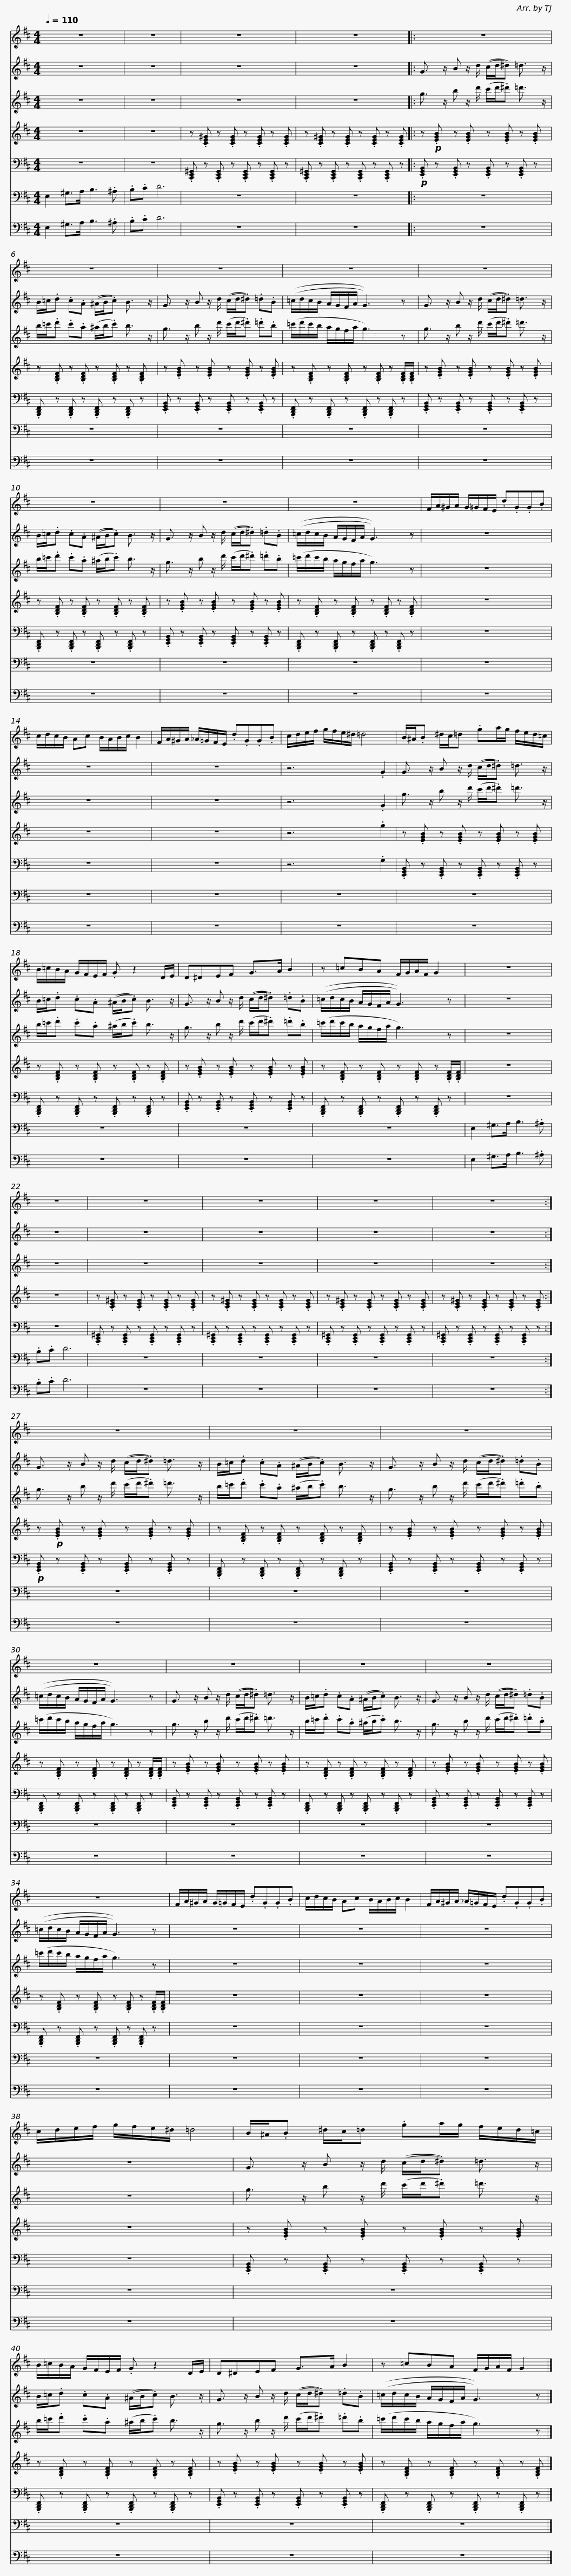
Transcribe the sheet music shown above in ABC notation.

X:1
%%score 1 2 3 4 5 6 7
L:1/8
Q:1/4=110
M:4/4
I:linebreak $
K:D
V:1 treble transpose=24
V:2 treble
V:3 treble transpose=12
V:4 treble transpose=-12
V:5 bass transpose=-12
V:6 bass
V:7 bass
V:1
 z8 | z8 | z8 | z8 |:$ z8 | %5
 z8 |$ z8 | z8 |$ z8 | z8 |$ %10
 z8 | z8 |$ F/A/^G/A/ G/=G/F/E/ .d.G.G.B | c/d/c/B/ Ac B/A/B/c/ B2 | F/A/^G/A/ _A/=G/F/E/ .d.G.G.B |$ %15
 c/d/e/f/ g/f/e/^d/ =d4 | B/^A/.B ^d/c/=d .ga/g/ f/e/d/=c/ |$ B/=c/B/A/ G/F/E/F/ .G z2 D/E/ | D^DEF G>A B2 |$ z =cBA F/G/A/F/ G2 | %20
 z8 | z8 | z8 |$ z8 | z8 | %25
 z8 :|$ z8 | z8 |$ z8 | z8 |$ %30
 z8 | z8 |$ z8 | z8 |$ F/A/^G/A/ G/=G/F/E/ .d.G.G.B | %35
 c/d/c/B/ Ac B/A/B/c/ B2 | F/A/^G/A/ _A/=G/F/E/ .d.G.G.B |$ c/d/e/f/ g/f/e/^d/ =d4 | B/^A/.B ^d/c/=d .ga/g/ f/e/d/=c/ |$ B/=c/B/A/ G/F/E/F/ .G z2 D/E/ | %40
 D^DEF G>A B2 |$ z =cBA F/G/A/F/ G2 |] %42
V:2
 z8 | z8 | z8 | z8 |:$ G3/2 z/ B z/ d/ ((c/d/.^d)) =d3/2 z/ | %5
 B/=c/.d .c.A ((^A/B/.c)) B3/2 z/ |$ G3/2 z/ B z/ d/ ((c/d/.^d)) .=d.B | ((=c/d/c/B/ A/G/F/A/ G3)) z |$ G3/2 z/ B z/ d/ ((c/d/.^d)) =d3/2 z/ | B/=c/.d .c.A ((^A/B/.c)) B3/2 z/ |$ %10
 G3/2 z/ B z/ d/ ((c/d/.^d)) .=d.B | ((=c/d/c/B/ A/G/F/A/ G3)) z |$ z8 | z8 | z8 |$ %15
 z6 .G2 | G3/2 z/ B z/ d/ ((c/d/.^d)) =d3/2 z/ |$ B/=c/.d .c.A ((^A/B/.c)) B3/2 z/ | G3/2 z/ B z/ d/ ((c/d/.^d)) .=d.B |$ ((=c/d/c/B/ A/G/F/A/ G3)) z | %20
 z8 | z8 | z8 |$ z8 | z8 | %25
 z8 :|$ G3/2 z/ B z/ d/ ((c/d/.^d)) =d3/2 z/ | B/=c/.d .c.A ((^A/B/.c)) B3/2 z/ |$ G3/2 z/ B z/ d/ ((c/d/.^d)) .=d.B | ((=c/d/c/B/ A/G/F/A/ G3)) z |$ %30
 G3/2 z/ B z/ d/ ((c/d/.^d)) =d3/2 z/ | B/=c/.d .c.A ((^A/B/.c)) B3/2 z/ |$ G3/2 z/ B z/ d/ ((c/d/.^d)) .=d.B | ((=c/d/c/B/ A/G/F/A/ G3)) z |$ z8 | %35
 z8 | z8 |$ z8 | G3/2 z/ B z/ d/ ((c/d/.^d)) =d3/2 z/ |$ B/=c/.d .c.A ((^A/B/.c)) B3/2 z/ | %40
 G3/2 z/ B z/ d/ ((c/d/.^d)) .=d.B |$ ((=c/d/c/B/ A/G/F/A/ G3)) z |] %42
V:3
 z8 | z8 | z8 | z8 |:$ g3/2 z/ b z/ d'/ (c'/d'/.^d') =d'3/2 z/ | %5
 b/=c'/.d' .c'.a (^a/b/.c') b3/2 z/ |$ g3/2 z/ b z/ d'/ (c'/d'/.^d') .=d'.b | (=c'/d'/c'/b/ a/g/f/a/ g3) z |$ g3/2 z/ b z/ d'/ (c'/d'/.^d') =d'3/2 z/ | b/=c'/.d' .c'.a (^a/b/.c') b3/2 z/ |$ %10
 g3/2 z/ b z/ d'/ (c'/d'/.^d') .=d'.b | (=c'/d'/c'/b/ a/g/f/a/ g3) z |$ z8 | z8 | z8 |$ %15
 z6 .G2 | g3/2 z/ b z/ d'/ (c'/d'/.^d') =d'3/2 z/ |$ b/=c'/.d' .c'.a (^a/b/.c') b3/2 z/ | g3/2 z/ b z/ d'/ (c'/d'/.^d') .=d'.b |$ (=c'/d'/c'/b/ a/g/f/a/ g3) z | %20
 z8 | z8 | z8 |$ z8 | z8 | %25
 z8 :|$ g3/2 z/ b z/ d'/ (c'/d'/.^d') =d'3/2 z/ | b/=c'/.d' .c'.a (^a/b/.c') b3/2 z/ |$ g3/2 z/ b z/ d'/ (c'/d'/.^d') .=d'.b | (=c'/d'/c'/b/ a/g/f/a/ g3) z |$ %30
 g3/2 z/ b z/ d'/ (c'/d'/.^d') =d'3/2 z/ | b/=c'/.d' .c'.a (^a/b/.c') b3/2 z/ |$ g3/2 z/ b z/ d'/ (c'/d'/.^d') .=d'.b | (=c'/d'/c'/b/ a/g/f/a/ g3) z |$ z8 | %35
 z8 | z8 |$ z8 | g3/2 z/ b z/ d'/ (c'/d'/.^d') =d'3/2 z/ |$ b/=c'/.d' .c'.a (^a/b/.c') b3/2 z/ | %40
 g3/2 z/ b z/ d'/ (c'/d'/.^d') .=d'.b |$ (=c'/d'/c'/b/ a/g/f/a/ g3) z |] %42
V:4
 z8 | z8 | z .[CE^G] z .[CEG] z .[CEG] z .[CEG] | z .[CE^G] z .[CEG] z .[CEG] z .[CEG] |:$ z!p! .[EGB] z .[EGB] z .[EGB] z .[EGB] | %5
 z .[B,DF] z .[B,DF] z .[B,DF] z .[B,DF] |$ z .[EGB] z .[EGB] z .[EGB] z .[EGB] | z .[B,DF] z .[B,DF] z .[B,DF] z .[B,DF]/.[B,DF]/ |$ z .[EGB] z .[EGB] z .[EGB] z .[EGB] | z .[B,DF] z .[B,DF] z .[B,DF] z .[B,DF] |$ %10
 z .[EGB] z .[EGB] z .[EGB] z .[EGB] | z .[B,DF] z .[B,DF] z .[B,DF] z .[B,DF] |$ z8 | z8 | z8 |$ %15
 z6 .g2 | z .[EGB] z .[EGB] z .[EGB] z .[EGB] |$ z .[B,DF] z .[B,DF] z .[B,DF] z .[B,DF] | z .[EGB] z .[EGB] z .[EGB] z .[EGB] |$ z .[B,DF] z .[B,DF] z .[B,DF] z .[B,DF]/.[B,DF]/ | %20
 z8 | z8 | z .[CE^G] z .[CEG] z .[CEG] z .[CEG] |$ z .[CE^G] z .[CEG] z .[CEG] z .[CEG] | z .[CE^G] z .[CEG] z .[CEG] z .[CEG] | %25
 z .[CE^G] z .[CEG] z .[CEG] z .[CEG] :|$ z!p! .[EGB] z .[EGB] z .[EGB] z .[EGB] | z .[B,DF] z .[B,DF] z .[B,DF] z .[B,DF] |$ z .[EGB] z .[EGB] z .[EGB] z .[EGB] | z .[B,DF] z .[B,DF] z .[B,DF] z .[B,DF]/.[B,DF]/ |$ %30
 z .[EGB] z .[EGB] z .[EGB] z .[EGB] | z .[B,DF] z .[B,DF] z .[B,DF] z .[B,DF] |$ z .[EGB] z .[EGB] z .[EGB] z .[EGB] | z .[B,DF] z .[B,DF] z .[B,DF] z .[B,DF]/.[B,DF]/ |$ z8 | %35
 z8 | z8 |$ z8 | z .[EGB] z .[EGB] z .[EGB] z .[EGB] |$ z .[B,DF] z .[B,DF] z .[B,DF] z .[B,DF] | %40
 z .[EGB] z .[EGB] z .[EGB] z .[EGB] |$ z .[B,DF] z .[B,DF] z .[B,DF] z .[B,DF] |] %42
V:5
 z8 | z8 | .[C,,E,,^G,,] z .[C,,E,,G,,] z .[C,,E,,G,,] z .[C,,E,,G,,] z | .[C,,E,,^G,,] z .[C,,E,,G,,] z .[C,,E,,G,,] z .[C,,E,,G,,] z |:$!p! .[E,,G,,B,,] z .[E,,G,,B,,] z .[E,,G,,B,,] z .[E,,G,,B,,] z | %5
 .[B,,,D,,F,,] z .[B,,,D,,F,,] z .[B,,,D,,F,,] z .[B,,,D,,F,,] z |$ .[E,,G,,B,,] z .[E,,G,,B,,] z .[E,,G,,B,,] z .[E,,G,,B,,] z | .[B,,,D,,F,,] z .[B,,,D,,F,,] z .[B,,,D,,F,,] z .[B,,,D,,F,,] z |$ .[E,,G,,B,,] z .[E,,G,,B,,] z .[E,,G,,B,,] z .[E,,G,,B,,] z | .[B,,,D,,F,,] z .[B,,,D,,F,,] z .[B,,,D,,F,,] z .[B,,,D,,F,,] z |$ %10
 .[E,,G,,B,,] z .[E,,G,,B,,] z .[E,,G,,B,,] z .[E,,G,,B,,] z | .[B,,,D,,F,,] z .[B,,,D,,F,,] z .[B,,,D,,F,,] z .[B,,,D,,F,,] z |$ z8 | z8 | z8 |$ %15
 z6 .G,2 | .[E,,G,,B,,] z .[E,,G,,B,,] z .[E,,G,,B,,] z .[E,,G,,B,,] z |$ .[B,,,D,,F,,] z .[B,,,D,,F,,] z .[B,,,D,,F,,] z .[B,,,D,,F,,] z | .[E,,G,,B,,] z .[E,,G,,B,,] z .[E,,G,,B,,] z .[E,,G,,B,,] z |$ .[B,,,D,,F,,] z .[B,,,D,,F,,] z .[B,,,D,,F,,] z .[B,,,D,,F,,] z | %20
 z8 | z8 | .[C,,E,,^G,,] z .[C,,E,,G,,] z .[C,,E,,G,,] z .[C,,E,,G,,] z |$ .[C,,E,,^G,,] z .[C,,E,,G,,] z .[C,,E,,G,,] z .[C,,E,,G,,] z | .[C,,E,,^G,,] z .[C,,E,,G,,] z .[C,,E,,G,,] z .[C,,E,,G,,] z | %25
 .[C,,E,,^G,,] z .[C,,E,,G,,] z .[C,,E,,G,,] z .[C,,E,,G,,] z :|$!p! .[E,,G,,B,,] z .[E,,G,,B,,] z .[E,,G,,B,,] z .[E,,G,,B,,] z | .[B,,,D,,F,,] z .[B,,,D,,F,,] z .[B,,,D,,F,,] z .[B,,,D,,F,,] z |$ .[E,,G,,B,,] z .[E,,G,,B,,] z .[E,,G,,B,,] z .[E,,G,,B,,] z | .[B,,,D,,F,,] z .[B,,,D,,F,,] z .[B,,,D,,F,,] z .[B,,,D,,F,,] z |$ %30
 .[E,,G,,B,,] z .[E,,G,,B,,] z .[E,,G,,B,,] z .[E,,G,,B,,] z | .[B,,,D,,F,,] z .[B,,,D,,F,,] z .[B,,,D,,F,,] z .[B,,,D,,F,,] z |$ .[E,,G,,B,,] z .[E,,G,,B,,] z .[E,,G,,B,,] z .[E,,G,,B,,] z | .[B,,,D,,F,,] z .[B,,,D,,F,,] z .[B,,,D,,F,,] z .[B,,,D,,F,,] z |$ z8 | %35
 z8 | z8 |$ z8 | .[E,,G,,B,,] z .[E,,G,,B,,] z .[E,,G,,B,,] z .[E,,G,,B,,] z |$ .[B,,,D,,F,,] z .[B,,,D,,F,,] z .[B,,,D,,F,,] z .[B,,,D,,F,,] z | %40
 .[E,,G,,B,,] z .[E,,G,,B,,] z .[E,,G,,B,,] z .[E,,G,,B,,] z |$ .[B,,,D,,F,,] z .[B,,,D,,F,,] z .[B,,,D,,F,,] z .[B,,,D,,F,,] z |] %42
V:6
 E,2 ^G,>A, B,3 .^A, | .B,.C D6 | z8 | z8 |:$ z8 | %5
 z8 |$ z8 | z8 |$ z8 | z8 |$ %10
 z8 | z8 |$ z8 | z8 | z8 |$ %15
 z8 | z8 |$ z8 | z8 |$ z8 | %20
 E,2 ^G,>A, B,3 .^A, | .B,.C D6 | z8 |$ z8 | z8 | %25
 z8 :|$ z8 | z8 |$ z8 | z8 |$ %30
 z8 | z8 |$ z8 | z8 |$ z8 | %35
 z8 | z8 |$ z8 | z8 |$ z8 | %40
 z8 |$ z8 |] %42
V:7
 E,2 ^G,>A, B,3 .^A, | .B,.C D6 | z8 | z8 |:$ z8 | %5
 z8 |$ z8 | z8 |$ z8 | z8 |$ %10
 z8 | z8 |$ z8 | z8 | z8 |$ %15
 z8 | z8 |$ z8 | z8 |$ z8 | %20
 E,2 ^G,>A, B,3 .^A, | .B,.C D6 | z8 |$ z8 | z8 | %25
 z8 :|$ z8 | z8 |$ z8 | z8 |$ %30
 z8 | z8 |$ z8 | z8 |$ z8 | %35
 z8 | z8 |$ z8 | z8 |$ z8 | %40
 z8 |$ z8 |] %42
